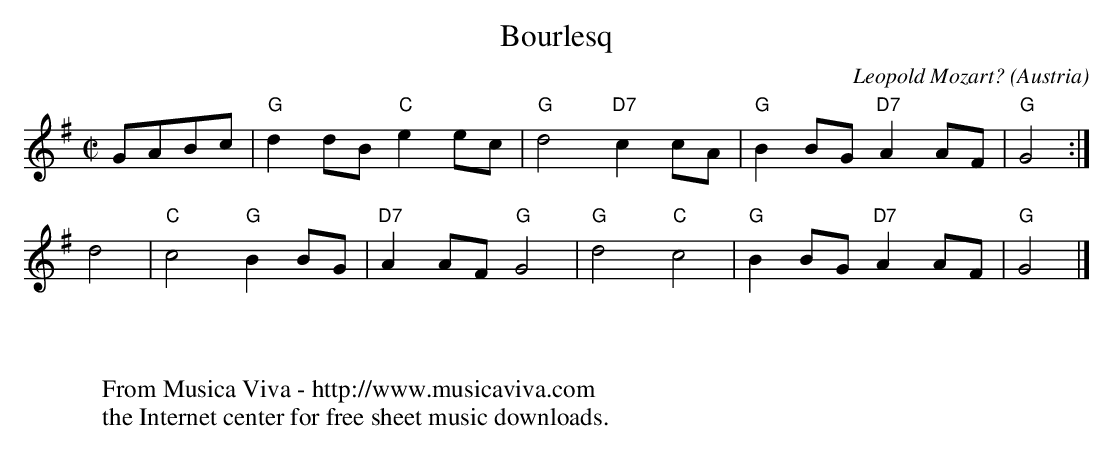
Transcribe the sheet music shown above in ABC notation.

X:1
T:Bourlesq
C:Leopold Mozart?
O:Austria
M:C|
L:1/8
K:G
GABc|"G"d2dB "C"e2ec|"G"d4 "D7"c2cA|"G"B2BG "D7"A2AF|"G"G4:|
d4|"C"c4 "G"B2BG|"D7"A2AF "G"G4|"G"d4 "C"c4|"G"B2BG "D7"A2AF|"G"G4|]
W:
W:
W:  From Musica Viva - http://www.musicaviva.com
W:  the Internet center for free sheet music downloads.
